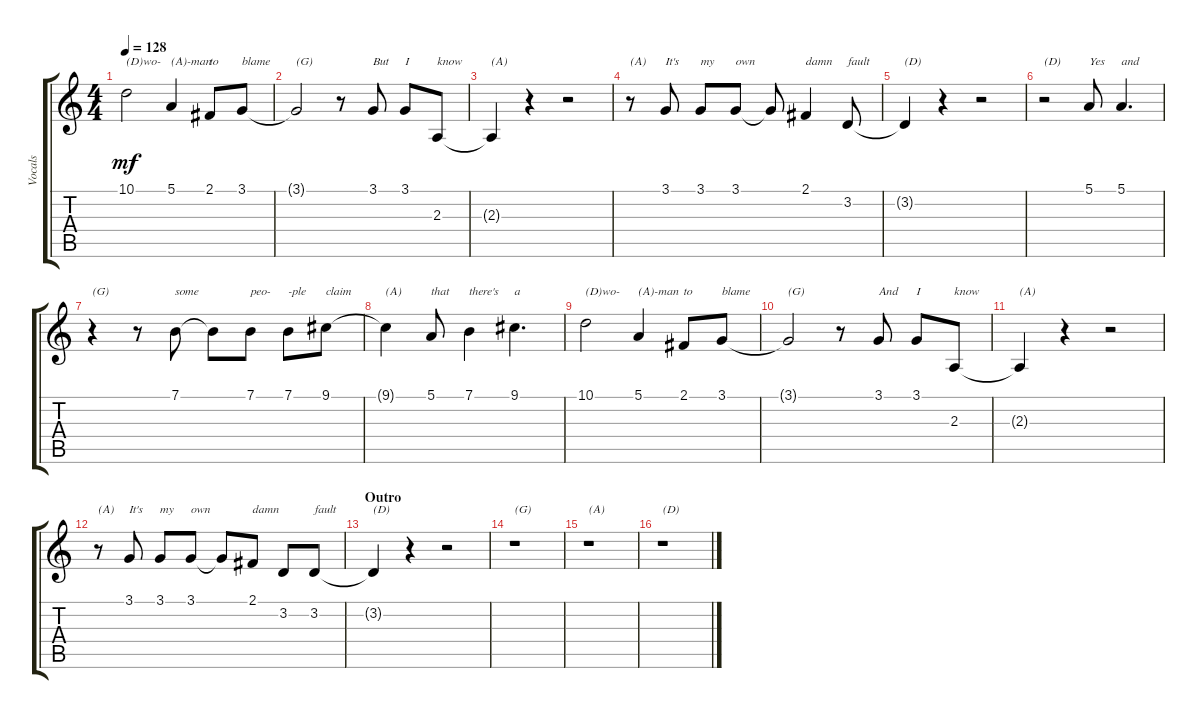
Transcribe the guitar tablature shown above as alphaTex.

\track ("Vocals" "Vocals") {instrument voiceoohs}
\staff {score tabs}
\tuning (E4 B3 G3 D3 A2 E2) {hide}
\ts (4 4)
\tempo 128
\clef g2
\ks c
10.1.2{txt "(D)wo-" dy mf} 5.1.4{txt "(A)-man"} 2.1.8{txt "to"} 3.1.8{txt "blame"} |
3.1{t}.2{txt "(G)"} r.8 3.1.8{txt "But"} 3.1.8{txt "I"} 2.3.8{txt "know"} |
2.3{t}.4{txt "(A)"} r.4 r.2 |
r.8{txt "(A)"} 3.1.8{txt "It's"} 3.1.8{txt "my"} 3.1.8{txt "own"} 3.1{t}.8 2.1.4{txt "damn"} 3.2.8{txt "fault"} |
3.2{t}.4{txt "(D)"} r.4 r.2 |
r.2{txt "(D)"} 5.1.8{txt "Yes"} 5.1.4{d txt "and"} |
r.4{txt "(G)"} r.8 7.1.8{txt "some"} 7.1{t}.8 7.1.8{txt "peo-"} 7.1.8{txt "-ple"} 9.1.8{txt "claim"} |
9.1{t}.4{txt "(A)"} 5.1.8{txt "that"} 7.1.4{txt "there's"} 9.1.4{d txt "a"} |
10.1.2{txt "(D)wo-"} 5.1.4{txt "(A)-man"} 2.1.8{txt "to"} 3.1.8{txt "blame"} |
3.1{t}.2{txt "(G)"} r.8 3.1.8{txt "And"} 3.1.8{txt "I"} 2.3.8{txt "know"} |
2.3{t}.4{txt "(A)"} r.4 r.2 |
r.8{txt "(A)"} 3.1.8{txt "It's"} 3.1.8{txt "my"} 3.1.8{txt "own"} 3.1{t}.8 2.1.8{txt "damn"} 3.2.8 3.2.8{txt "fault"} |
\section ("" "Outro")
3.2{t}.4{txt "(D)"} r.4 r.2 |
r.1{txt "(G)"} |
r.1{txt "(A)"} |
r.1{txt "(D)"}
